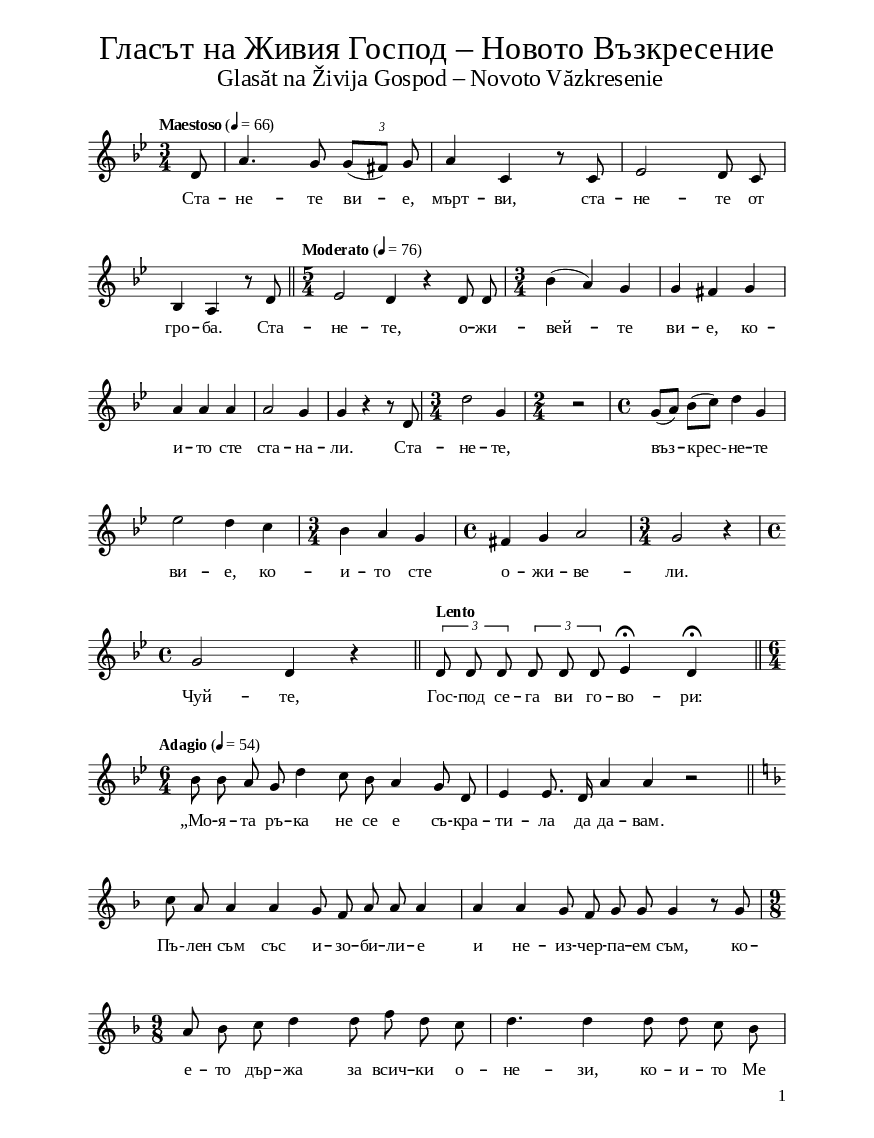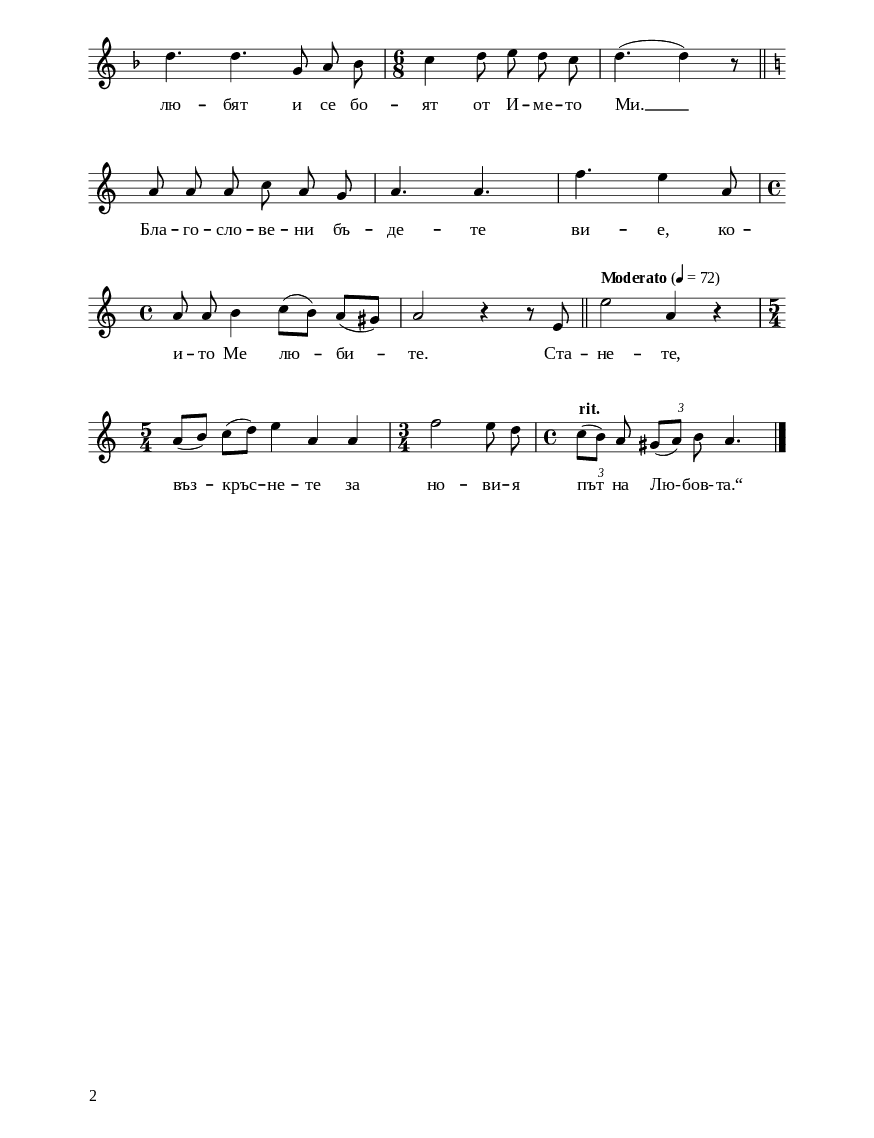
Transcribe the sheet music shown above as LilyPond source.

\version "2.24.2"

% include paper part and global functions
\include "include/globals.ily"

\bookpart {
  \label #'ref190
  \tocItem \markup "Гласът на Живия Господ – Glasăt na Živija Gospod"
  \include "include/bookpart-paper.ily"
  \score {
    \include "include/score-layout.ily"

    \new Voice \absolute {
      \clef treble
      \key g \minor
      \time 3/4
      \tempoFunc "Maestoso" 4 "66"
     
      \partial 8
      d'8 | % 2
      a'4. g'8 \once \omit TupletBracket \tuplet 3/2 {
        g'8 ( [ fis'8 ])  g'8 
      }
      | % 3
      a'4 c'4 r8 c'8 | % 4
      es'2 \autoBeamOff d'8 c'8 \break | % 5
      bes4 a4 r8 d'8 \bar "||" | % 6
      \time 5/4  | % 6
      \tempoFunc "Moderato" 4 "76"
      es'2 d'4 r4 d'8 d'8 | % 7
      \time 3/4  | % 7
      bes'4 ( a'4 ) g'4 | % 8
      g'4 fis'4 g'4 \break | % 9
      a'4 a'4 a'4 |
      a'2 g'4  | % 11
      g'4 r4 r8 d'8 | % 12
      \time 3/4  | % 12
      d''2 g'4 | \time 2/4 r2 |  % 13
     \time 4/4 g'8 ( [ a'8 ) ]  bes'8 ( [  c''8 )
      ]  d''4 g'4 | \break % 14
      es''2  d''4  c''4 | % 15
      \time 3/4  | % 15
      bes'4 a'4 g'4 | % 16
      \time 4/4  | % 16
      fis'4 g'4 a'2 | % 17
      \time 3/4  | % 17
      g'2 r4 | \break % 18
      \time 4/4  | % 18
      g'2 d'4 r4 \bar "||" 
      \autoBeamOff
      \tempo "Lento"
      \times 2/3  {
        d'8  d'8 d'8
      }
      \times 2/3  {
        d'8 d'8 d'8
      }
      es'4 ^\fermata d'4 ^\fermata \bar "||"
      \break |
      \tempoFunc "Adagio" 4 "54"
      \time 6/4
      bes'8  bes'8 a'8 g'8
      d''4  c''8  bes'8  % 21
      a'4 g'8 d'8 | es'4 es'8. d'16 a'4 a'4 r2 \break \bar "||" | % 23
     
      \key f \major
      c''8 a'8 a'4 a'4  g'8 f'8 a'8 a'8 a'4 | % 25
      a'4 a'4 g'8 f'8 g'8 g'8 g'4 r8 g'8 | \break  % 27
      \time 9/8
      \autoBeamOff
      a'8  bes'8  c''8  d''4
      d''8 f''8  d''8  c''8 | d''4.
      d''4  d''8 
      d''8  c''8  bes'8 | \break
       d''4.
      d''4. g'8 a'8  bes'8 | 
      \time 6/8
       c''4  d''8 e''8  d''8  c''8 |  d''4. (d''4) r8 | \bar "||" \break
      \key a \minor
      \autoBeamOff a'8 a'8 a'8 c''8 a'8 g'8 | a'4. a'4. |
      f''4.  e''4 a'8  | \break
      \time 4/4  | % 35
      a'8 a'8  b'4  c''8 ( [
      b'8 ) ] a'8 ( [ gis'8 ) ] | % 36
      a'2 r4 r8 e'8 \bar "||"
     | % 37
      | % 37
      \tempoFunc "Moderato" 4 "72"
      e''2 a'4 r4 |  \break  % 38

      \autoBeamOn
    
      \time 5/4 a'8 (  [ b'8] )   c''8 (  [ d''8] )  e''4 a'4  a'4 | 
      \time 3/4 
      f''2  \autoBeamOff e''8  d''8 |
      \time 4/4
      \tweak direction #up \once \omit TupletBracket \times 2/3 {
        \once \override Slur.positions = #'(1 . 1)
        \tempo "         rit." c''8   ( [  b'8 ) ]  a'8 
      }
      \once \omit TupletBracket \times 2/3 {
        gis'8 ( [  a'8
        ) ] b'8
      }
      a'4.
      \bar "|."

    }

    \addlyrics {
      Ста -- не -- те ви -- е, мърт --
      ви, ста -- не -- те от гро -- ба.
      Ста -- не -- те, о -- жи -- вей --
      те ви -- е, ко -- и -- то сте ста --
      на -- ли. Ста -- не -- те, въз --
      "крес-" -- не -- те ви -- е, ко -- и
      -- то сте о -- жи -- ве -- ли. Чуй --
      те, Гос -- под се -- га ви го --
      во -- ри: „Мо -- я -- та ръ -- ка
      не се е съ -- кра -- ти -- ла да
      да -- вам. "Пъ-" -- лен съм със и --
      зо -- би -- ли -- е и не -- из -- чер
      -- па -- ем съм, ко -- е -- то дър --
      жа за всич -- ки о -- не -- зи, ко
      -- и -- то Ме лю -- бят и се бо --
      ят от И -- ме -- то Ми. __ Бла -- го --
      сло -- ве -- ни бъ -- де -- те ви --
      е, ко -- и -- то Ме лю -- би
      -- те. Ста -- не -- те, въз --
      кръс -- не -- те за но -- ви -- я
      път на "Лю-" -- "бов-" -- та.“}

        \header {
          title = \titleFunc "Гласът на Живия Господ – Новото Възкресение" " Glasăt na Živija Gospod – Novoto Văzkresenie"
        }

        \midi{}

      } % score

      \markup \empty-one
      % include foreign translation(s) of the song
      
    } % bookpart

    % Più mosso
    %
